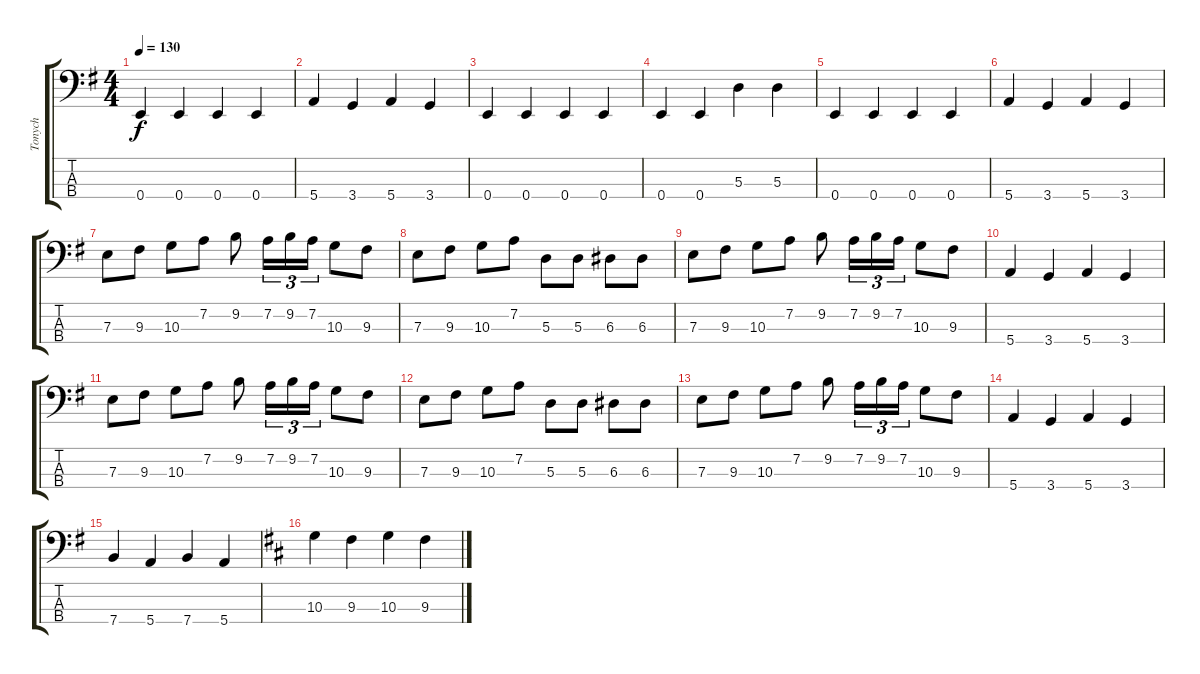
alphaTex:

\track ("Tonych" "Tonych") {instrument electricbassfinger}
\staff {score tabs}
\tuning (G2 D2 A1 E1) {hide}
\ts (4 4)
\tempo 130
\clef f4
\ks eminor
0.4.4{dy f} 0.4.4 0.4.4 0.4.4 |
5.4.4 3.4.4 5.4.4 3.4.4 |
0.4.4 0.4.4 0.4.4 0.4.4 |
0.4.4 0.4.4 5.3.4 5.3.4 |
0.4.4 0.4.4 0.4.4 0.4.4 |
5.4.4 3.4.4 5.4.4 3.4.4 |
7.3.8 9.3.8 10.3.8 7.2.8 9.2.8 7.2.16{tu (3 2)} 9.2.16{tu (3 2)} 7.2.16{tu (3 2)} 10.3.8 9.3.8 |
7.3.8 9.3.8 10.3.8 7.2.8 5.3.8 5.3.8 6.3.8 6.3.8 |
7.3.8 9.3.8 10.3.8 7.2.8 9.2.8 7.2.16{tu (3 2)} 9.2.16{tu (3 2)} 7.2.16{tu (3 2)} 10.3.8 9.3.8 |
5.4.4 3.4.4 5.4.4 3.4.4 |
7.3.8 9.3.8 10.3.8 7.2.8 9.2.8 7.2.16{tu (3 2)} 9.2.16{tu (3 2)} 7.2.16{tu (3 2)} 10.3.8 9.3.8 |
7.3.8 9.3.8 10.3.8 7.2.8 5.3.8 5.3.8 6.3.8 6.3.8 |
7.3.8 9.3.8 10.3.8 7.2.8 9.2.8 7.2.16{tu (3 2)} 9.2.16{tu (3 2)} 7.2.16{tu (3 2)} 10.3.8 9.3.8 |
5.4.4 3.4.4 5.4.4 3.4.4 |
7.4.4 5.4.4 7.4.4 5.4.4 |
\ks bminor
10.3.4 9.3.4 10.3.4 9.3.4
